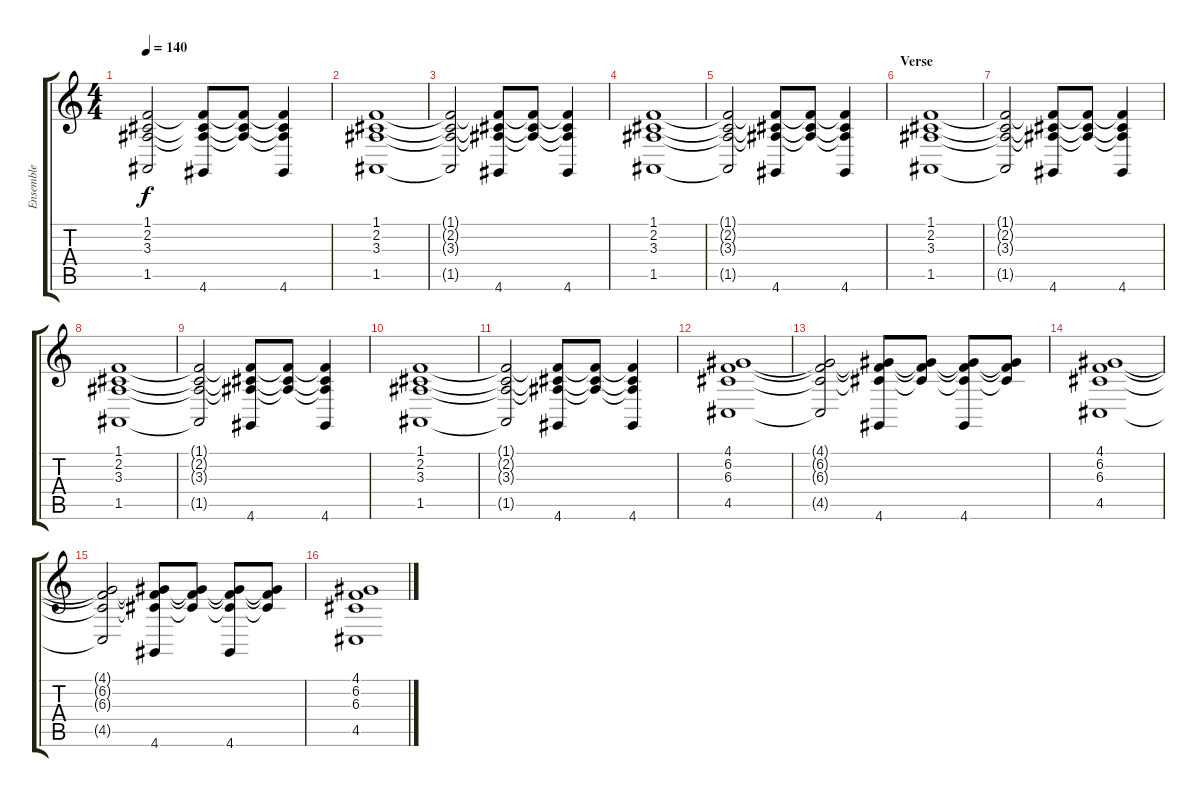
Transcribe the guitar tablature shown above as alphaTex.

\track ("Ensemble" "Ensemble") {instrument stringensemble1}
\staff {score tabs}
\tuning (E4 B3 G3 D3 A2 E2) {hide}
\ts (4 4)
\tempo 140
\clef g2
\ks c
(1.1{t} 2.2{t} 3.3{t} 1.5{t}).2{dy f} (1.1{t} 2.2{t} 3.3{t} 4.6).8 (1.1{t} 2.2{t} 3.3{t}).8 (1.1{t} 2.2{t} 3.3{t} 4.6).4 |
\section ("" "")
(1.1 2.2 3.3 1.5).1 |
(1.1{t} 2.2{t} 3.3{t} 1.5{t}).2 (1.1{t} 2.2{t} 3.3{t} 4.6).8 (1.1{t} 2.2{t} 3.3{t}).8 (1.1{t} 2.2{t} 3.3{t} 4.6).4 |
(1.1 2.2 3.3 1.5).1 |
(1.1{t} 2.2{t} 3.3{t} 1.5{t}).2 (1.1{t} 2.2{t} 3.3{t} 4.6).8 (1.1{t} 2.2{t} 3.3{t}).8 (1.1{t} 2.2{t} 3.3{t} 4.6).4 |
\section ("" "Verse")
(1.1 2.2 3.3 1.5).1 |
(1.1{t} 2.2{t} 3.3{t} 1.5{t}).2 (1.1{t} 2.2{t} 3.3{t} 4.6).8 (1.1{t} 2.2{t} 3.3{t}).8 (1.1{t} 2.2{t} 3.3{t} 4.6).4 |
(1.1 2.2 3.3 1.5).1 |
(1.1{t} 2.2{t} 3.3{t} 1.5{t}).2 (1.1{t} 2.2{t} 3.3{t} 4.6).8 (1.1{t} 2.2{t} 3.3{t}).8 (1.1{t} 2.2{t} 3.3{t} 4.6).4 |
(1.1 2.2 3.3 1.5).1 |
(1.1{t} 2.2{t} 3.3{t} 1.5{t}).2 (1.1{t} 2.2{t} 3.3{t} 4.6).8 (1.1{t} 2.2{t} 3.3{t}).8 (1.1{t} 2.2{t} 3.3{t} 4.6).4 |
\section ("" "")
(4.1 6.2 6.3 4.5).1 |
\section ("" "")
(4.1{t} 6.2{t} 6.3{t} 4.5{t}).2 (4.1{t} 6.2{t} 6.3{t} 4.6).8 (4.1{t} 6.2{t} 6.3{t}).8 (4.1{t} 6.2{t} 6.3{t} 4.6).8 (4.1{t} 6.2{t} 6.3{t}).8 |
(4.1 6.2 6.3 4.5).1 |
(4.1{t} 6.2{t} 6.3{t} 4.5{t}).2 (4.1{t} 6.2{t} 6.3{t} 4.6).8 (4.1{t} 6.2{t} 6.3{t}).8 (4.1{t} 6.2{t} 6.3{t} 4.6).8 (4.1{t} 6.2{t} 6.3{t}).8 |
(4.1 6.2 6.3 4.5).1
